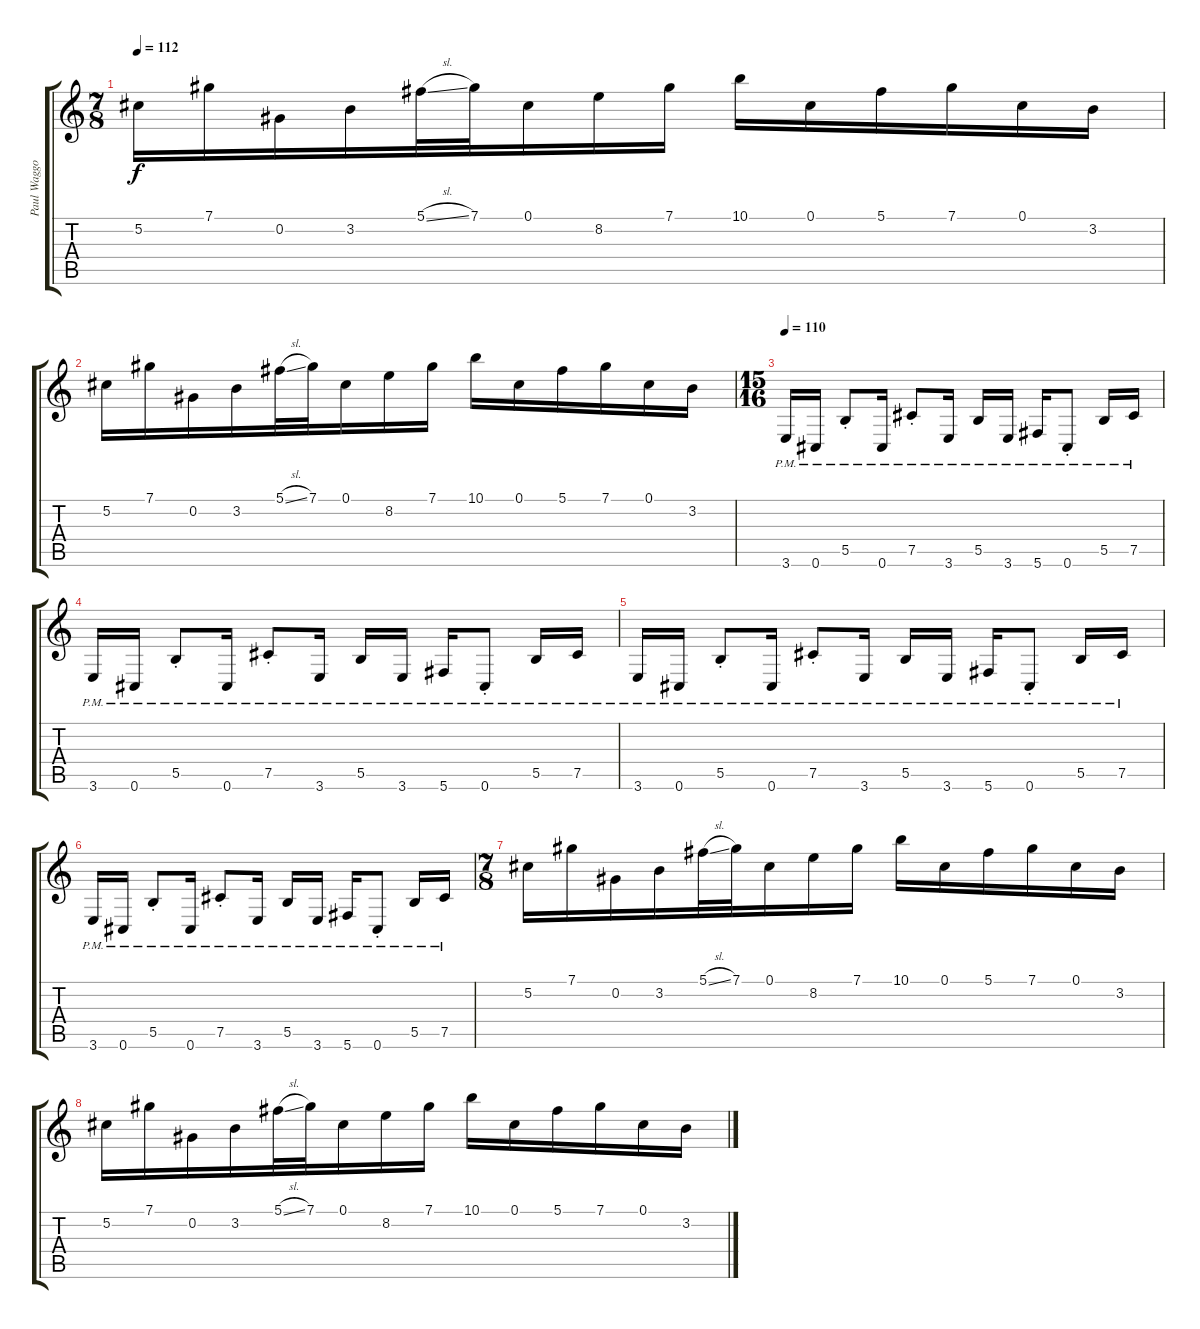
\track ("Paul Waggoner" "Paul Waggo") {instrument distortionguitar}
\staff {score tabs}
\tuning (Db4 Ab3 E3 B2 Gb2 Db2) {hide}
\ts (7 8)
\tempo 112
\clef g2
\ks c
5.2.16{dy f} 7.1.16 0.2.16 3.2.16 5.1{sl}.32 7.1.32 0.1.16 8.2.16 7.1.16 10.1.16 0.1.16 5.1.16 7.1.16 0.1.16 3.2.16 |
5.2.16 7.1.16 0.2.16 3.2.16 5.1{sl}.32 7.1.32 0.1.16 8.2.16 7.1.16 10.1.16 0.1.16 5.1.16 7.1.16 0.1.16 3.2.16 |
\ts (15 16)
\tempo 110
3.6{pm}.16{balance 14} 0.6{pm}.16{beam split} 5.5{pm st}.8{beam merge} 0.6{pm}.16{beam split} 7.5{pm st}.8{beam merge} 3.6{pm}.16{beam split} 5.5{pm}.16{beam merge} 3.6{pm}.16{beam split} 5.6{pm}.16 0.6{pm st}.8 5.5{pm}.16 7.5{pm}.16 |
3.6{pm}.16 0.6{pm}.16{beam split} 5.5{pm st}.8{beam merge} 0.6{pm}.16{beam split} 7.5{pm st}.8{beam merge} 3.6{pm}.16{beam split} 5.5{pm}.16{beam merge} 3.6{pm}.16{beam split} 5.6{pm}.16 0.6{pm st}.8 5.5{pm}.16 7.5{pm}.16 |
3.6{pm}.16 0.6{pm}.16{beam split} 5.5{pm st}.8{beam merge} 0.6{pm}.16{beam split} 7.5{pm st}.8{beam merge} 3.6{pm}.16{beam split} 5.5{pm}.16{beam merge} 3.6{pm}.16{beam split} 5.6{pm}.16 0.6{pm st}.8 5.5{pm}.16 7.5{pm}.16 |
3.6{pm}.16 0.6{pm}.16{beam split} 5.5{pm st}.8{beam merge} 0.6{pm}.16{beam split} 7.5{pm st}.8{beam merge} 3.6{pm}.16{beam split} 5.5{pm}.16{beam merge} 3.6{pm}.16{beam split} 5.6{pm}.16 0.6{pm st}.8 5.5{pm}.16 7.5{pm}.16 |
\ts (7 8)
5.2.16{balance 11} 7.1.16 0.2.16 3.2.16 5.1{sl}.32 7.1.32 0.1.16 8.2.16 7.1.16 10.1.16 0.1.16 5.1.16 7.1.16 0.1.16 3.2.16 |
5.2.16 7.1.16 0.2.16 3.2.16 5.1{sl}.32 7.1.32 0.1.16 8.2.16 7.1.16 10.1.16 0.1.16 5.1.16 7.1.16 0.1.16 3.2.16
